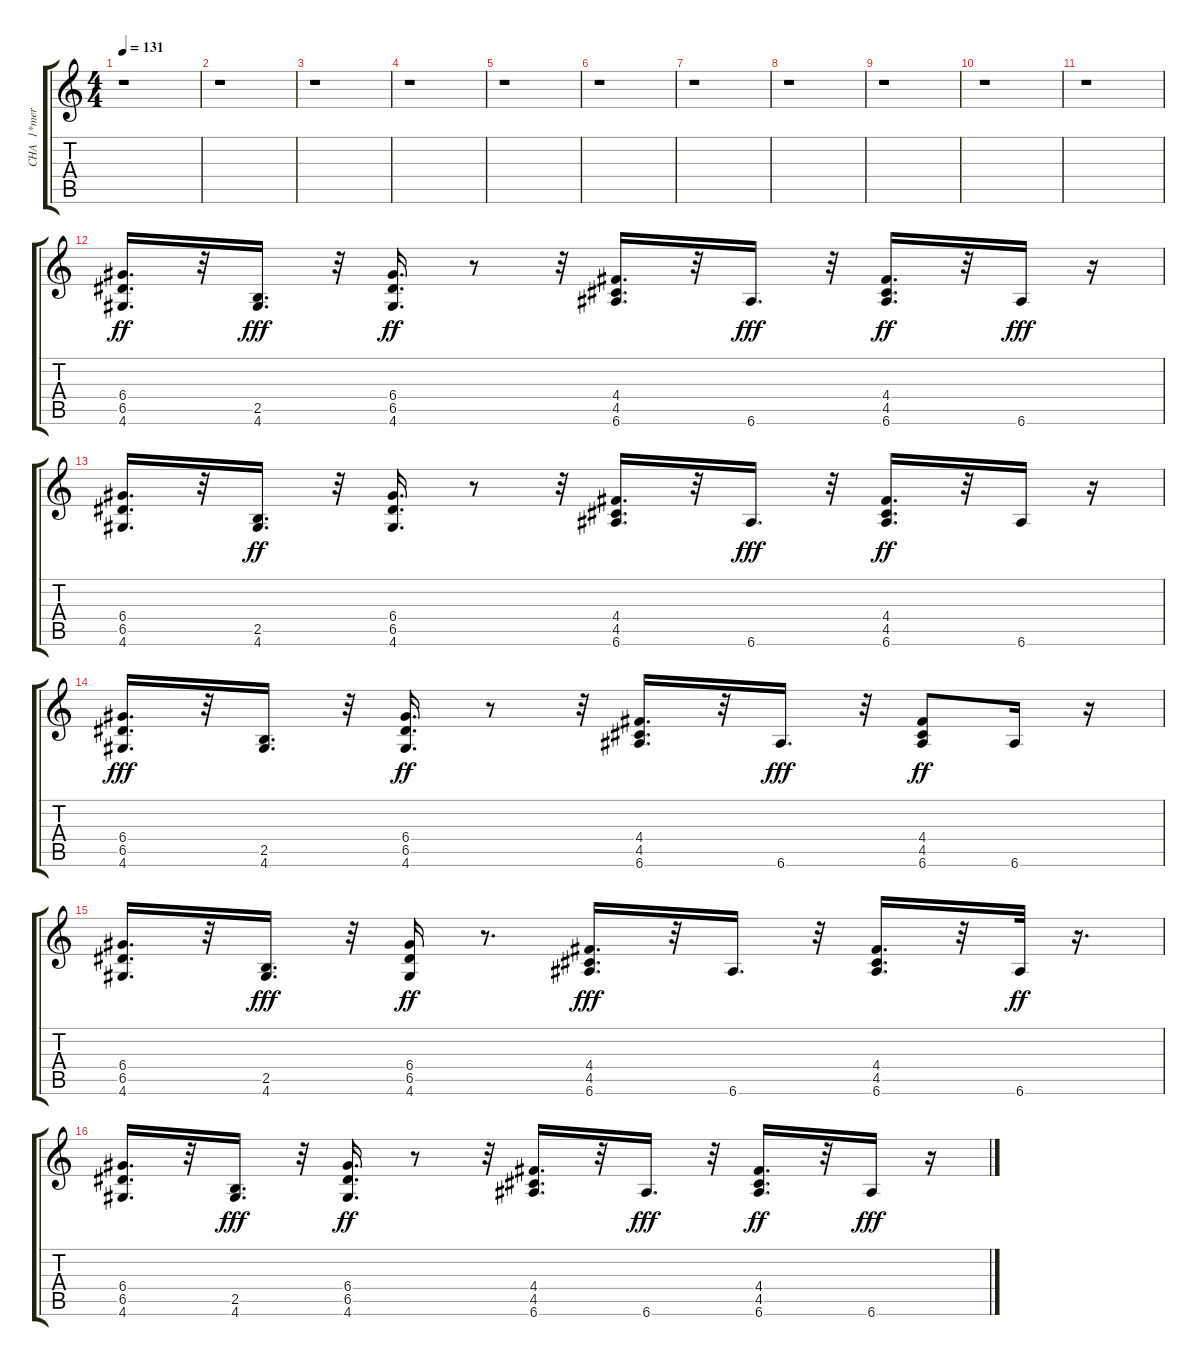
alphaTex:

\track ("CHA  1*merged" "CHA  1*mer") {instrument electricguitarmuted}
\staff {score tabs}
\tuning (E4 B3 G3 D3 A2 E2) {hide}
\ts (4 4)
\tempo 131
\clef g2
\ks c
r.1{dy fff} |
r.1 |
r.1 |
r.1 |
r.1 |
r.1 |
r.1 |
r.1 |
r.1 |
r.1 |
r.1 |
(6.4 6.5 4.6).16{d dy ff} r.32 (2.5 4.6).16{d dy fff} r.32 (6.4 6.5 4.6).16{d dy ff} r.8 r.32 (4.4 4.5 6.6).16{d} r.32 6.6.16{d dy fff} r.32 (4.4 4.5 6.6).16{d dy ff} r.32 6.6.16{dy fff} r.16 |
(6.4 6.5 4.6).16{d} r.32 (2.5 4.6).16{d dy ff} r.32 (6.4 6.5 4.6).16{d} r.8 r.32 (4.4 4.5 6.6).16{d} r.32 6.6.16{d dy fff} r.32 (4.4 4.5 6.6).16{d dy ff} r.32 6.6.16 r.16 |
(6.4 6.5 4.6).16{d dy fff} r.32 (2.5 4.6).16{d} r.32 (6.4 6.5 4.6).16{d dy ff} r.8 r.32 (4.4 4.5 6.6).16{d} r.32 6.6.16{d dy fff} r.32 (4.4 4.5 6.6).8{dy ff} 6.6.16 r.16 |
(6.4 6.5 4.6).16{d} r.32 (2.5 4.6).16{d dy fff} r.32 (6.4 6.5 4.6).16{dy ff} r.8{d} (4.4 4.5 6.6).16{d dy fff} r.32 6.6.16{d} r.32 (4.4 4.5 6.6).16{d} r.32 6.6.32{dy ff} r.16{d} |
(6.4 6.5 4.6).16{d} r.32 (2.5 4.6).16{d dy fff} r.32 (6.4 6.5 4.6).16{d dy ff} r.8 r.32 (4.4 4.5 6.6).16{d} r.32 6.6.16{d dy fff} r.32 (4.4 4.5 6.6).16{d dy ff} r.32 6.6.16{dy fff} r.16
